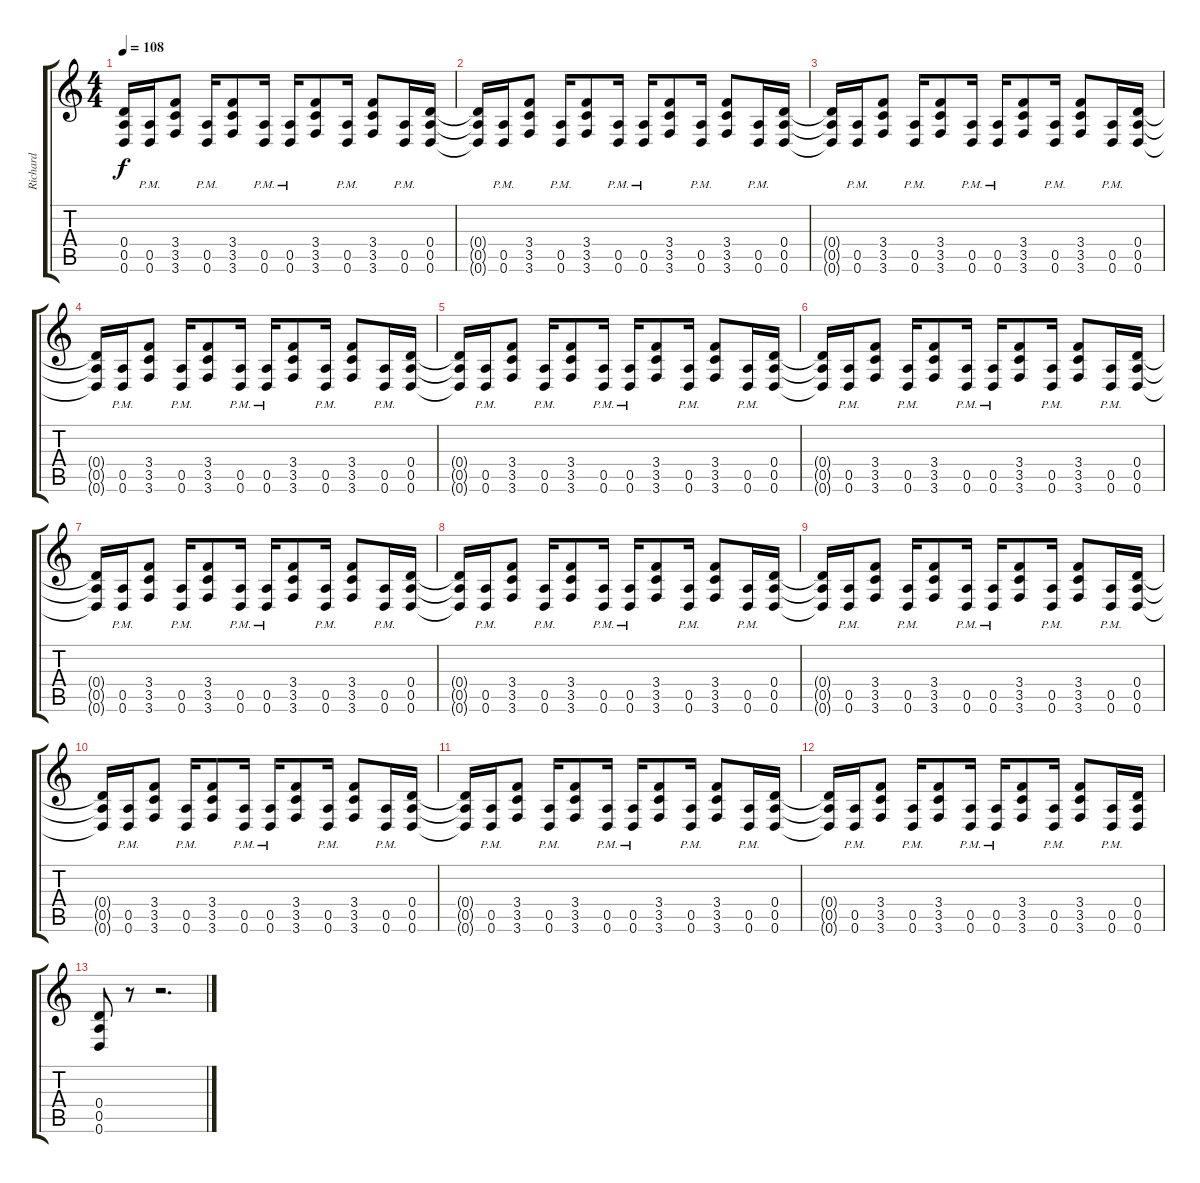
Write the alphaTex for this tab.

\track ("Richard" "Richard") {instrument distortionguitar}
\staff {score tabs}
\tuning (E4 B3 G3 D3 A2 D2) {hide}
\ts (4 4)
\tempo 108
\clef g2
\ks c
(0.4{t} 0.5{t} 0.6{t}).16{dy f} (0.5{pm} 0.6{pm}).16 (3.4 3.5 3.6).8 (0.5{pm} 0.6{pm}).16 (3.4 3.5 3.6).8 (0.5{pm} 0.6{pm}).16 (0.5{pm} 0.6{pm}).16 (3.4 3.5 3.6).8 (0.5{pm} 0.6{pm}).16 (3.4 3.5 3.6).8 (0.5{pm} 0.6{pm}).16 (0.4 0.5 0.6).16 |
(0.4{t} 0.5{t} 0.6{t}).16 (0.5{pm} 0.6{pm}).16 (3.4 3.5 3.6).8 (0.5{pm} 0.6{pm}).16 (3.4 3.5 3.6).8 (0.5{pm} 0.6{pm}).16 (0.5{pm} 0.6{pm}).16 (3.4 3.5 3.6).8 (0.5{pm} 0.6{pm}).16 (3.4 3.5 3.6).8 (0.5{pm} 0.6{pm}).16 (0.4 0.5 0.6).16 |
(0.4{t} 0.5{t} 0.6{t}).16 (0.5{pm} 0.6{pm}).16 (3.4 3.5 3.6).8 (0.5{pm} 0.6{pm}).16 (3.4 3.5 3.6).8 (0.5{pm} 0.6{pm}).16 (0.5{pm} 0.6{pm}).16 (3.4 3.5 3.6).8 (0.5{pm} 0.6{pm}).16 (3.4 3.5 3.6).8 (0.5{pm} 0.6{pm}).16 (0.4 0.5 0.6).16 |
(0.4{t} 0.5{t} 0.6{t}).16 (0.5{pm} 0.6{pm}).16 (3.4 3.5 3.6).8 (0.5{pm} 0.6{pm}).16 (3.4 3.5 3.6).8 (0.5{pm} 0.6{pm}).16 (0.5{pm} 0.6{pm}).16 (3.4 3.5 3.6).8 (0.5{pm} 0.6{pm}).16 (3.4 3.5 3.6).8 (0.5{pm} 0.6{pm}).16 (0.4 0.5 0.6).16 |
(0.4{t} 0.5{t} 0.6{t}).16 (0.5{pm} 0.6{pm}).16 (3.4 3.5 3.6).8 (0.5{pm} 0.6{pm}).16 (3.4 3.5 3.6).8 (0.5{pm} 0.6{pm}).16 (0.5{pm} 0.6{pm}).16 (3.4 3.5 3.6).8 (0.5{pm} 0.6{pm}).16 (3.4 3.5 3.6).8 (0.5{pm} 0.6{pm}).16 (0.4 0.5 0.6).16 |
(0.4{t} 0.5{t} 0.6{t}).16 (0.5{pm} 0.6{pm}).16 (3.4 3.5 3.6).8 (0.5{pm} 0.6{pm}).16 (3.4 3.5 3.6).8 (0.5{pm} 0.6{pm}).16 (0.5{pm} 0.6{pm}).16 (3.4 3.5 3.6).8 (0.5{pm} 0.6{pm}).16 (3.4 3.5 3.6).8 (0.5{pm} 0.6{pm}).16 (0.4 0.5 0.6).16 |
(0.4{t} 0.5{t} 0.6{t}).16 (0.5{pm} 0.6{pm}).16 (3.4 3.5 3.6).8 (0.5{pm} 0.6{pm}).16 (3.4 3.5 3.6).8 (0.5{pm} 0.6{pm}).16 (0.5{pm} 0.6{pm}).16 (3.4 3.5 3.6).8 (0.5{pm} 0.6{pm}).16 (3.4 3.5 3.6).8 (0.5{pm} 0.6{pm}).16 (0.4 0.5 0.6).16 |
(0.4{t} 0.5{t} 0.6{t}).16 (0.5{pm} 0.6{pm}).16 (3.4 3.5 3.6).8 (0.5{pm} 0.6{pm}).16 (3.4 3.5 3.6).8 (0.5{pm} 0.6{pm}).16 (0.5{pm} 0.6{pm}).16 (3.4 3.5 3.6).8 (0.5{pm} 0.6{pm}).16 (3.4 3.5 3.6).8 (0.5{pm} 0.6{pm}).16 (0.4 0.5 0.6).16 |
(0.4{t} 0.5{t} 0.6{t}).16 (0.5{pm} 0.6{pm}).16 (3.4 3.5 3.6).8 (0.5{pm} 0.6{pm}).16 (3.4 3.5 3.6).8 (0.5{pm} 0.6{pm}).16 (0.5{pm} 0.6{pm}).16 (3.4 3.5 3.6).8 (0.5{pm} 0.6{pm}).16 (3.4 3.5 3.6).8 (0.5{pm} 0.6{pm}).16 (0.4 0.5 0.6).16 |
(0.4{t} 0.5{t} 0.6{t}).16 (0.5{pm} 0.6{pm}).16 (3.4 3.5 3.6).8 (0.5{pm} 0.6{pm}).16 (3.4 3.5 3.6).8 (0.5{pm} 0.6{pm}).16 (0.5{pm} 0.6{pm}).16 (3.4 3.5 3.6).8 (0.5{pm} 0.6{pm}).16 (3.4 3.5 3.6).8 (0.5{pm} 0.6{pm}).16 (0.4 0.5 0.6).16 |
(0.4{t} 0.5{t} 0.6{t}).16 (0.5{pm} 0.6{pm}).16 (3.4 3.5 3.6).8 (0.5{pm} 0.6{pm}).16 (3.4 3.5 3.6).8 (0.5{pm} 0.6{pm}).16 (0.5{pm} 0.6{pm}).16 (3.4 3.5 3.6).8 (0.5{pm} 0.6{pm}).16 (3.4 3.5 3.6).8 (0.5{pm} 0.6{pm}).16 (0.4 0.5 0.6).16 |
(0.4{t} 0.5{t} 0.6{t}).16 (0.5{pm} 0.6{pm}).16 (3.4 3.5 3.6).8 (0.5{pm} 0.6{pm}).16 (3.4 3.5 3.6).8 (0.5{pm} 0.6{pm}).16 (0.5{pm} 0.6{pm}).16 (3.4 3.5 3.6).8 (0.5{pm} 0.6{pm}).16 (3.4 3.5 3.6).8 (0.5{pm} 0.6{pm}).16 (0.4 0.5 0.6).16 |
(0.4 0.5 0.6).8 r.8 r.2{d}
